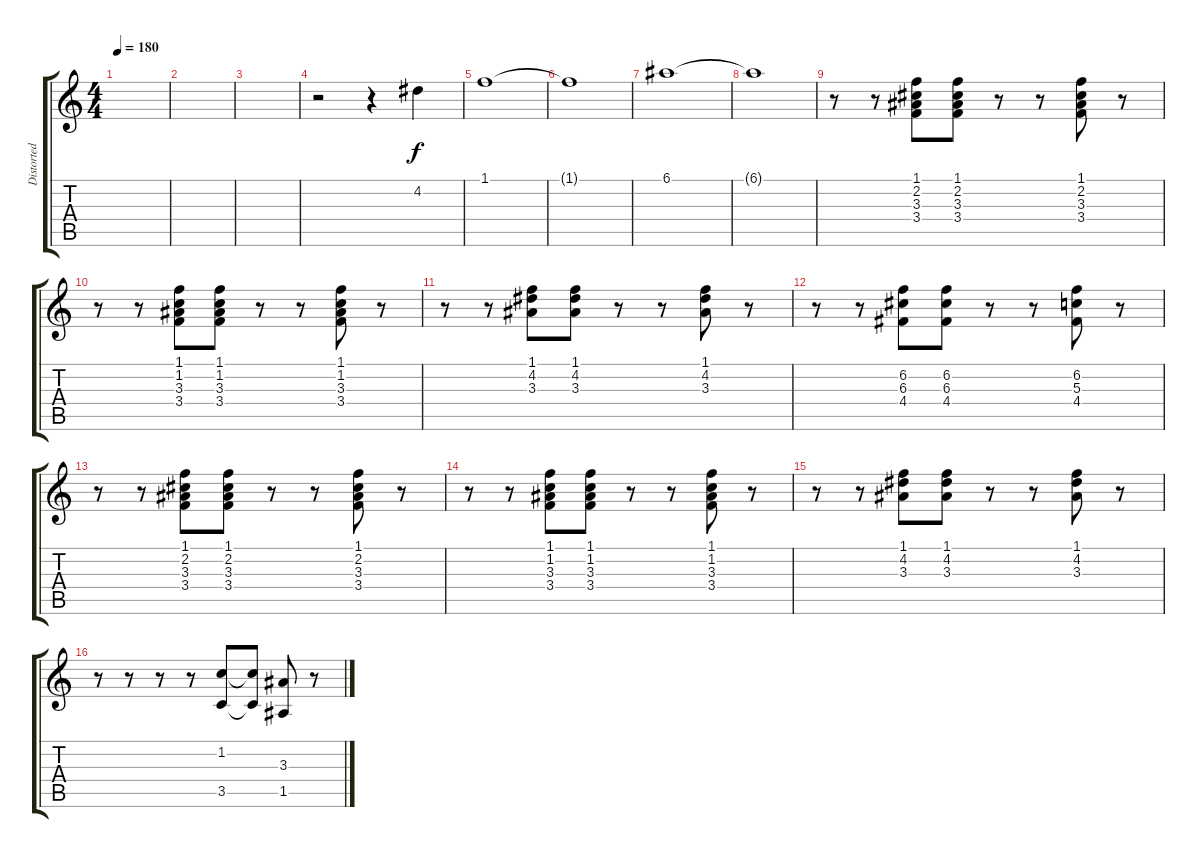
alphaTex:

\track ("Distorted Guitarist" "Distorted ") {instrument distortionguitar}
\staff {score tabs}
\tuning (E4 B3 G3 D3 A2 D2) {hide}
\ts (4 4)
\tempo 180
\clef g2
\ks c
|
|
|
r.2 r.4 4.2.4 |
1.1.1 |
1.1{t}.1 |
6.1.1 |
6.1{t}.1 |
r.8 r.8 (1.1 2.2 3.3 3.4).8 (1.1 2.2 3.3 3.4).8 r.8 r.8 (1.1 2.2 3.3 3.4).8 r.8 |
r.8 r.8 (1.1 1.2 3.3 3.4).8 (1.1 1.2 3.3 3.4).8 r.8 r.8 (1.1 1.2 3.3 3.4).8 r.8 |
r.8 r.8 (1.1 4.2 3.3).8 (1.1 4.2 3.3).8 r.8 r.8 (1.1 4.2 3.3).8 r.8 |
r.8 r.8 (6.2 6.3 4.4).8 (6.2 6.3 4.4).8 r.8 r.8 (6.2 5.3 4.4).8 r.8 |
r.8 r.8 (1.1 2.2 3.3 3.4).8 (1.1 2.2 3.3 3.4).8 r.8 r.8 (1.1 2.2 3.3 3.4).8 r.8 |
r.8 r.8 (1.1 1.2 3.3 3.4).8 (1.1 1.2 3.3 3.4).8 r.8 r.8 (1.1 1.2 3.3 3.4).8 r.8 |
r.8 r.8 (1.1 4.2 3.3).8 (1.1 4.2 3.3).8 r.8 r.8 (1.1 4.2 3.3).8 r.8 |
r.8 r.8 r.8 r.8 (1.2 3.5).8 (1.2{t} 3.5{t}).8 (3.3 1.5).8 r.8
